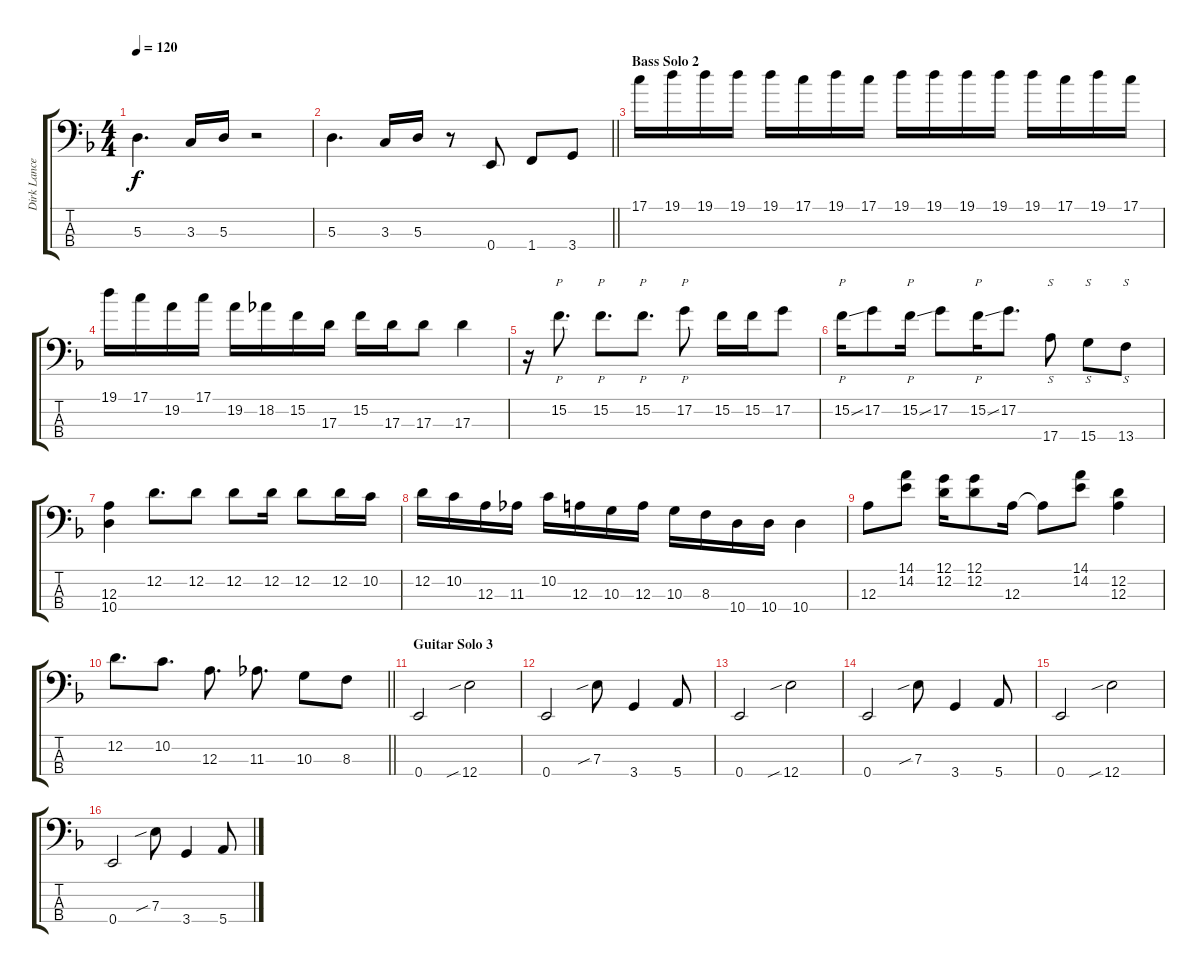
\track ("Dirk Lance" "Dirk Lance") {instrument slapbass1}
\staff {score tabs}
\tuning (G2 D2 A1 E1) {hide}
\ts (4 4)
\tempo 120
\clef f4
\ks dminor
5.3.4{d dy f} 3.3.16 5.3.16 r.2 |
\barLineRight lightlight
5.3.4{d} 3.3.16 5.3.16 r.8 0.4.8 1.4.8 3.4.8 |
\section ("" "Bass Solo 2")
17.1.16 19.1.16 19.1.16 19.1.16 19.1.16 17.1.16 19.1.16 17.1.16 19.1.16 19.1.16 19.1.16 19.1.16 19.1.16 17.1.16 19.1.16 17.1.16 |
19.1.16 17.1.16 19.2.16 17.1.16 19.2.16 18.2.16 15.2.16 17.3.16 15.2.16 17.3.16 17.3.8 17.3.4 |
r.16 15.2.8{p d} 15.2.8{p d} 15.2.8{p d} 17.2.8{p} 15.2.16 15.2.16 17.2.8 |
15.2{ss}.16{p} 17.2.8 15.2{ss}.16{p} 17.2.8 15.2{ss}.16{p} 17.2.8{d} 17.4.8{s} 15.4.8{s} 13.4.8{s} |
(12.3 10.4).4 12.2.8{d} 12.2.8 12.2.8 12.2.16 12.2.8 12.2.16 10.2.16 |
12.2.16 10.2.16 12.3.16 11.3.16 10.2.16 12.3.16 10.3.16 12.3.16 10.3.16 8.3.16 10.4.16 10.4.16 10.4.4 |
12.3.8 (14.1 14.2).8 (12.1 12.2).16 (12.1 12.2).8 12.3.16 12.3{t}.8 (14.1 14.2).8 (12.2 12.3).4 |
\barLineRight lightlight
12.2.8{d} 10.2.8{d} 12.3.8{d} 11.3.8{d} 10.3.8 8.3.8 |
\section ("" "Guitar Solo 3")
0.4.2 12.4{sib}.2 |
0.4.2 7.3{sib}.8 3.4.4 5.4.8 |
0.4.2 12.4{sib}.2 |
0.4.2 7.3{sib}.8 3.4.4 5.4.8 |
0.4.2 12.4{sib}.2 |
0.4.2 7.3{sib}.8 3.4.4 5.4.8
